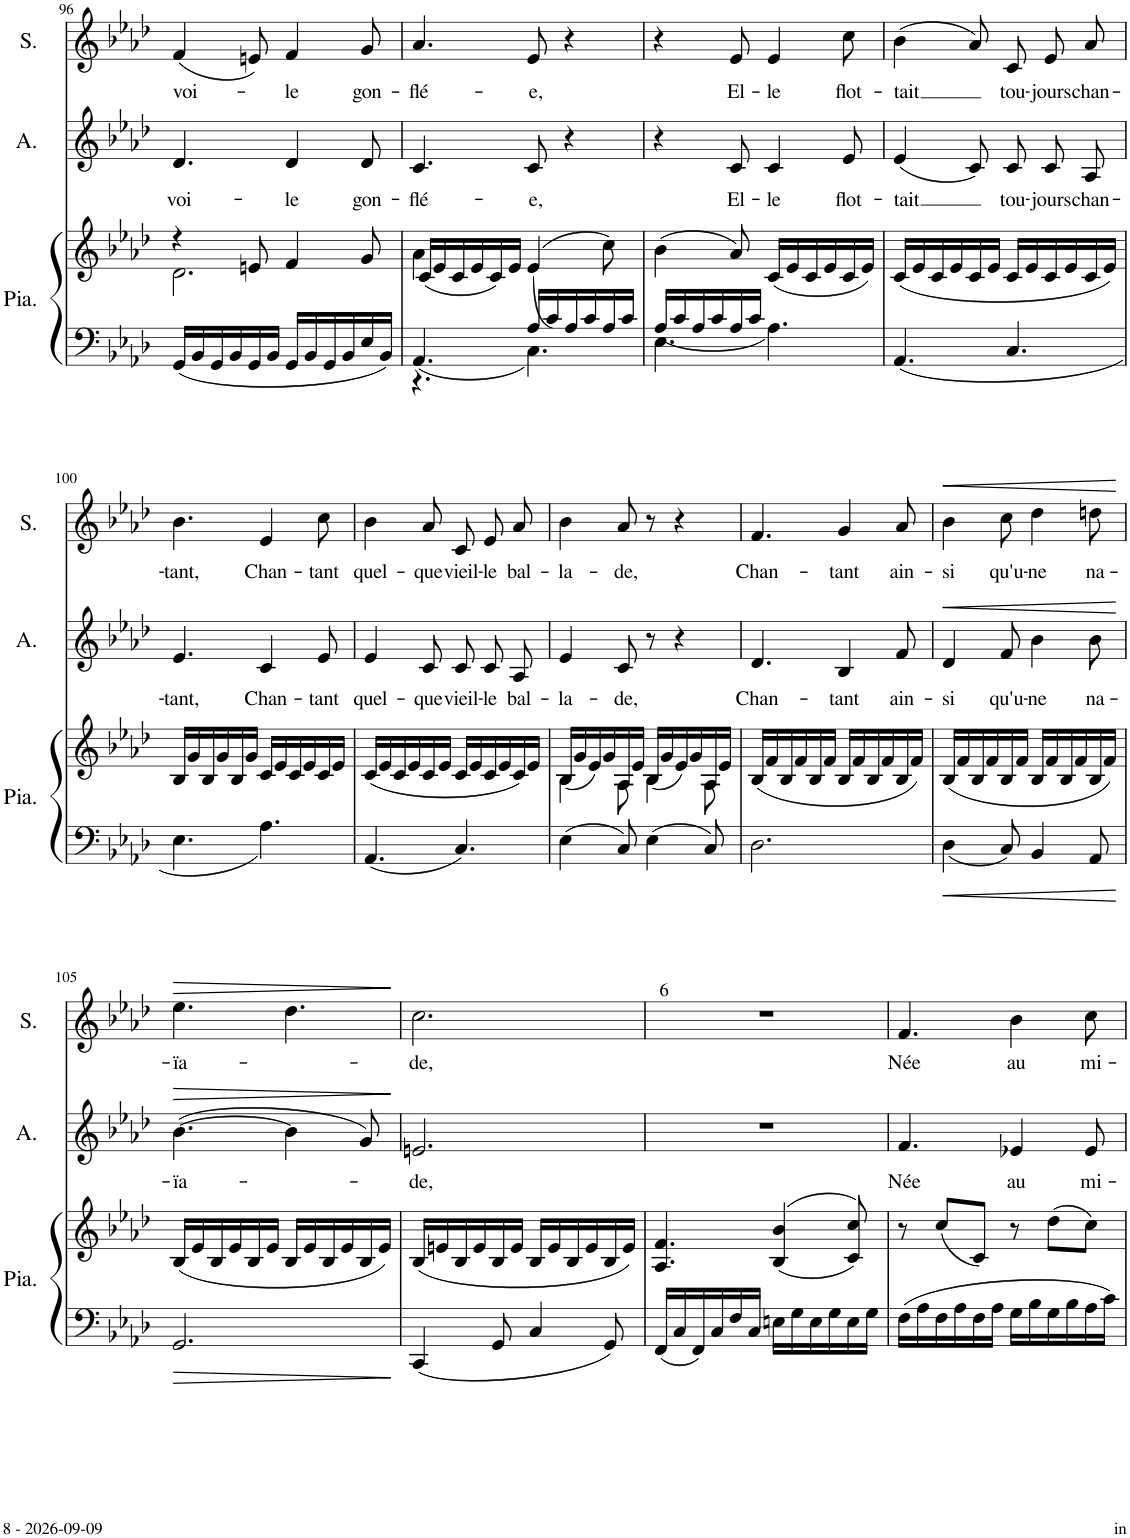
**kern	**kern	**kern	**text	**dynam	**kern	**text	**dynam
*part3	*part3	*part2	*part2	*part2	*part1	*part1	*part1
*staff4	*staff3	*staff2	*staff2	*staff2	*staff1	*staff1	*staff1
*I"Piano	*	*I"Alto	*	*	*I"Soprano	*	*
*I'Pia.	*	*I'A.	*	*	*I'S.	*	*
!!LO:PB:g=z
*clefF4	*clefG2	*clefG2	*	*	*clefG2	*	*
*k[b-e-a-d-]	*k[b-e-a-d-]	*k[b-e-a-d-]	*	*	*k[b-e-a-d-]	*	*
*M6/8	*M6/8	*M6/8	*	*	*M6/8	*	*
=96	=96	=96	=96	=96	=96	=96	=96
*	*^	*	*	*	*	*	*
!	!	!	!	!LO:LY:b	!	!	!LO:LY:b	!
16GG/LL	4r	2.d-\	4.d-/	voi-	.	(4f/	voi-	.
16BB-/	.	.	.	.	.	.	.	.
16GG/	.	.	.	.	.	.	.	.
16BB-/	.	.	.	.	.	.	.	.
16GG/	8en/	.	.	.	.	8en/)	.	.
16BB-/JJ	.	.	.	.	.	.	.	.
!	!	!	!	!LO:LY:b	!	!	!LO:LY:b	!
16GG/LL	4f/	.	4d-/	-le	.	4f/	-le	.
16BB-/	.	.	.	.	.	.	.	.
16GG/	.	.	.	.	.	.	.	.
16BB-/	.	.	.	.	.	.	.	.
!	!	!	!	!LO:LY:b	!	!	!LO:LY:b	!
16E-/	8g/	.	8d-/	gon-	.	8g/	gon-	.
16BB-/JJ	.	.	.	.	.	.	.	.
=97	=97	=97	=97	=97	=97	=97	=97	=97
*^	*	*	*	*	*	*	*	*
!	!	!	!	!	!LO:LY:b	!	!	!LO:LY:b	!
4.AA-/	4.r	(<16c/LL	4a-\	4.c/	-flé-	.	4.a-/	-flé-	.
.	.	16e-/	.	.	.	.	.	.	.
.	.	16c/	.	.	.	.	.	.	.
.	.	16e-/	.	.	.	.	.	.	.
.	.	16c/)	2ryy	.	.	.	.	.	.
.	.	16e-/JJ	.	.	.	.	.	.	.
!	!	!	!	!	!LO:LY:b	!	!	!LO:LY:b	!
16A-/LL	4.C\	((4e-/	.	8c/	-e,	.	8e-/	-e,	.
16c/)	.	.	.	.	.	.	.	.	.
16A-/	.	.	.	4r	.	.	4r	.	.
16c/	.	.	.	.	.	.	.	.	.
16A-/	.	8cc\)	.	.	.	.	.	.	.
16c/JJ	.	.	.	.	.	.	.	.	.
*	*	*v	*v	*	*	*	*	*	*
=98	=98	=98	=98	=98	=98	=98	=98	=98
4.E-\	(16A-/LL	(4b-\	4r	.	.	4r	.	.
.	16c/	.	.	.	.	.	.	.
.	16A-/	.	.	.	.	.	.	.
.	16c/	.	.	.	.	.	.	.
!	!	!	!	!LO:LY:b	!	!	!LO:LY:b	!
.	16A-/	8a-/)	8c/	El-	.	8e-/	El-	.
.	16c/JJ	.	.	.	.	.	.	.
!	!	!	!	!LO:LY:b	!	!	!LO:LY:b	!
4.A-\	4.ryy	(16c/LL	4c/	-le	.	4e-/	-le	.
.	.	16e-/	.	.	.	.	.	.
.	.	16c/	.	.	.	.	.	.
.	.	16e-/	.	.	.	.	.	.
!	!	!	!	!LO:LY:b	!	!	!LO:LY:b	!
.	.	16c/	8e-/	flot-	.	8cc\	flot-	.
.	.	16e-/JJ)	.	.	.	.	.	.
*v	*v	*	*	*	*	*	*	*
=99	=99	=99	=99	=99	=99	=99	=99
!	!	!	!LO:LY:b	!	!	!LO:LY:b	!
4.AA-/	16c/LL	(4e-/	-tait	.	(4b-\	-tait	.
.	16e-/	.	.	.	.	.	.
.	16c/	.	.	.	.	.	.
.	16e-/	.	.	.	.	.	.
.	16c/	8c/)	.	.	8a-/)	.	.
.	16e-/JJ	.	.	.	.	.	.
!	!	!	!LO:LY:b	!	!	!LO:LY:b	!
4.C/	16c/LL	8c/L	tou-	.	8c/L	tou-	.
.	16e-/	.	.	.	.	.	.
!	!	!	!LO:LY:b	!	!	!LO:LY:b	!
.	16c/	8c/	-jours	.	8e-/	-jours	.
.	16e-/	.	.	.	.	.	.
!	!	!	!LO:LY:b	!	!	!LO:LY:b	!
.	16c/	8A-/J	chan-	.	8a-/J	chan-	.
.	16e-/JJ)	.	.	.	.	.	.
!!LO:LB:g=z
=100	=100	=100	=100	=100	=100	=100	=100
!	!	!	!LO:LY:b	!	!	!LO:LY:b	!
4.E-\	16B-/LL	4.e-/	-tant,	.	4.b-\	-tant,	.
.	16g/	.	.	.	.	.	.
.	16B-/	.	.	.	.	.	.
.	16g/	.	.	.	.	.	.
.	16B-/	.	.	.	.	.	.
.	16g/JJ	.	.	.	.	.	.
!	!	!	!LO:LY:b	!	!	!LO:LY:b	!
4.A-\	16c/LL	4c/	Chan-	.	4e-/	Chan-	.
.	16e-/	.	.	.	.	.	.
.	16c/	.	.	.	.	.	.
.	16e-/	.	.	.	.	.	.
!	!	!	!LO:LY:b	!	!	!LO:LY:b	!
.	16c/	8e-/	-tant	.	8cc\	-tant	.
.	16e-/JJ	.	.	.	.	.	.
=101	=101	=101	=101	=101	=101	=101	=101
!	!	!	!LO:LY:b	!	!	!LO:LY:b	!
4.AA-/	(16c/LL	4e-/	quel-	.	4b-\	quel-	.
.	16e-/	.	.	.	.	.	.
.	16c/	.	.	.	.	.	.
.	16e-/	.	.	.	.	.	.
!	!	!	!LO:LY:b	!	!	!LO:LY:b	!
.	16c/	8c/	-que	.	8a-/	-que	.
.	16e-/JJ	.	.	.	.	.	.
!	!	!	!LO:LY:b	!	!	!LO:LY:b	!
4.C/	16c/LL	8c/L	vieil-	.	8c/L	vieil-	.
.	16e-/	.	.	.	.	.	.
!	!	!	!LO:LY:b	!	!	!LO:LY:b	!
.	16c/	8c/	-le	.	8e-/	-le	.
.	16e-/	.	.	.	.	.	.
!	!	!	!LO:LY:b	!	!	!LO:LY:b	!
.	16c/)	8A-/J	bal-	.	8a-/J	bal-	.
.	16e-/JJ	.	.	.	.	.	.
=102	=102	=102	=102	=102	=102	=102	=102
*	*^	*	*	*	*	*	*
!	!	!	!	!LO:LY:b	!	!	!LO:LY:b	!
4E-\	(<16B-/LL	4B-\	4e-/	-la-	.	4b-\	-la-	.
.	16g/	.	.	.	.	.	.	.
.	16e-/)	.	.	.	.	.	.	.
.	16g/	.	.	.	.	.	.	.
!	!	!	!	!LO:LY:b	!	!	!LO:LY:b	!
8C/	16A-/	8A-\	8c/	-de,	.	8a-/	-de,	.
.	16e-/JJ	.	.	.	.	.	.	.
4E-\	(<16B-/LL	4B-\	8r	.	.	8r	.	.
.	16g/	.	.	.	.	.	.	.
.	16e-/)	.	4r	.	.	4r	.	.
.	16g/	.	.	.	.	.	.	.
8C/	16A-/	8A-\	.	.	.	.	.	.
.	16e-/JJ	.	.	.	.	.	.	.
*	*v	*v	*	*	*	*	*	*
=103	=103	=103	=103	=103	=103	=103	=103
!	!	!	!LO:LY:b	!	!	!LO:LY:b	!
2.D-\	(16B-/LL	4.d-/	Chan-	.	4.f/	Chan-	.
.	16f/	.	.	.	.	.	.
.	16B-/	.	.	.	.	.	.
.	16f/	.	.	.	.	.	.
.	16B-/	.	.	.	.	.	.
.	16f/JJ	.	.	.	.	.	.
!	!	!	!LO:LY:b	!	!	!LO:LY:b	!
.	16B-/LL	4B-/	-tant	.	4g/	-tant	.
.	16f/	.	.	.	.	.	.
.	16B-/	.	.	.	.	.	.
.	16f/	.	.	.	.	.	.
!	!	!	!LO:LY:b	!	!	!LO:LY:b	!
.	16B-/	8f/	ain-	.	8a-/	ain-	.
.	16f/JJ)	.	.	.	.	.	.
=104	=104	=104	=104	=104	=104	=104	=104
!	!	!	!LO:LY:b	!LO:HP:b	!	!LO:LY:b	!LO:HP:b
4D-\	(16B-/LL	4d-/	-si	<	4b-\	-si	<
.	16f/	.	.	.	.	.	.
.	16B-/	.	.	.	.	.	.
.	16f/	.	.	.	.	.	.
!	!	!	!LO:LY:b	!	!	!LO:LY:b	!
8C/	16B-/	8f/	qu'u-	.	8cc\	qu'u-	.
.	16f/JJ	.	.	.	.	.	.
!	!	!	!LO:LY:b	!	!	!LO:LY:b	!
4BB-/	16B-/LL	4b-\	-ne	.	4dd-\	-ne	.
.	16f/	.	.	.	.	.	.
.	16B-/	.	.	.	.	.	.
.	16f/	.	.	.	.	.	.
!	!	!	!LO:LY:b	!	!	!LO:LY:b	!
8AA-/	16B-/	8b-\	na-	.	8ddn\	na-	.
.	16f/JJ)	.	.	.	.	.	.
.	.	.	.	[	.	.	[
!!LO:LB:g=z
=105	=105	=105	=105	=105	=105	=105	=105
!	!	!	!LO:LY:b	!LO:HP:b	!	!LO:LY:b	!LO:HP:b
2.GG/	(16B-/LL	([4.b-\	-ïa-	>	4.ee-\	-ïa-	>
.	16e-/	.	.	.	.	.	.
.	16B-/	.	.	.	.	.	.
.	16e-/	.	.	.	.	.	.
.	16B-/	.	.	.	.	.	.
.	16e-/JJ	.	.	.	.	.	.
.	16B-/LL	4b-\]	.	.	4.dd-\	.	.
.	16e-/	.	.	.	.	.	.
.	16B-/	.	.	.	.	.	.
.	16e-/	.	.	.	.	.	.
.	16B-/	8g/)	.	.	.	.	.
.	16e-/JJ)	.	.	.	.	.	.
.	.	.	.	]	.	.	]
=106	=106	=106	=106	=106	=106	=106	=106
!	!	!	!LO:LY:b	!	!	!LO:LY:b	!
4CC/	(16B-/LL	2.en/	-de,	.	2.cc\	-de,	.
.	16en/	.	.	.	.	.	.
.	16B-/	.	.	.	.	.	.
.	16e/	.	.	.	.	.	.
8GG/	16B-/	.	.	.	.	.	.
.	16e/JJ	.	.	.	.	.	.
4C/	16B-/LL	.	.	.	.	.	.
.	16e/	.	.	.	.	.	.
.	16B-/	.	.	.	.	.	.
.	16e/	.	.	.	.	.	.
8GG/	16B-/	.	.	.	.	.	.
.	16e/JJ)	.	.	.	.	.	.
=107	=107	=107	=107	=107	=107	=107	=107
!	!	!	!	!	!LO:TX:a:t=6	!	!
16FF/LL	4.A-/ 4.f/	2.r	.	.	2.r	.	.
16C/	.	.	.	.	.	.	.
16FF/	.	.	.	.	.	.	.
16C/	.	.	.	.	.	.	.
16F/	.	.	.	.	.	.	.
16C/JJ	.	.	.	.	.	.	.
16En\LL	((>4B-/ 4b-/	.	.	.	.	.	.
16G\	.	.	.	.	.	.	.
16E\	.	.	.	.	.	.	.
16G\	.	.	.	.	.	.	.
16E\	8c/ 8cc/))	.	.	.	.	.	.
16G\JJ	.	.	.	.	.	.	.
=108	=108	=108	=108	=108	=108	=108	=108
!	!	!	!LO:LY:b	!	!	!LO:LY:b	!
16F\LL	8r	4.f/	Née	.	4.f/	Née	.
16A-\	.	.	.	.	.	.	.
16F\	(8cc/L	.	.	.	.	.	.
16A-\	.	.	.	.	.	.	.
16F\	8c/J)	.	.	.	.	.	.
16A-\JJ	.	.	.	.	.	.	.
!	!	!	!LO:LY:b	!	!	!LO:LY:b	!
16G\LL	8r	4e-X/	au	.	4b-\	au	.
16B-\	.	.	.	.	.	.	.
16G\	(8dd-\L	.	.	.	.	.	.
16B-\	.	.	.	.	.	.	.
!	!	!	!LO:LY:b	!	!	!LO:LY:b	!
16A-\	8cc\J)	8e-/	mi-	.	8cc\	mi-	.
16c\JJ	.	.	.	.	.	.	.
=	=	=	=	=	=	=	=
*-	*-	*-	*-	*-	*-	*-	*-
